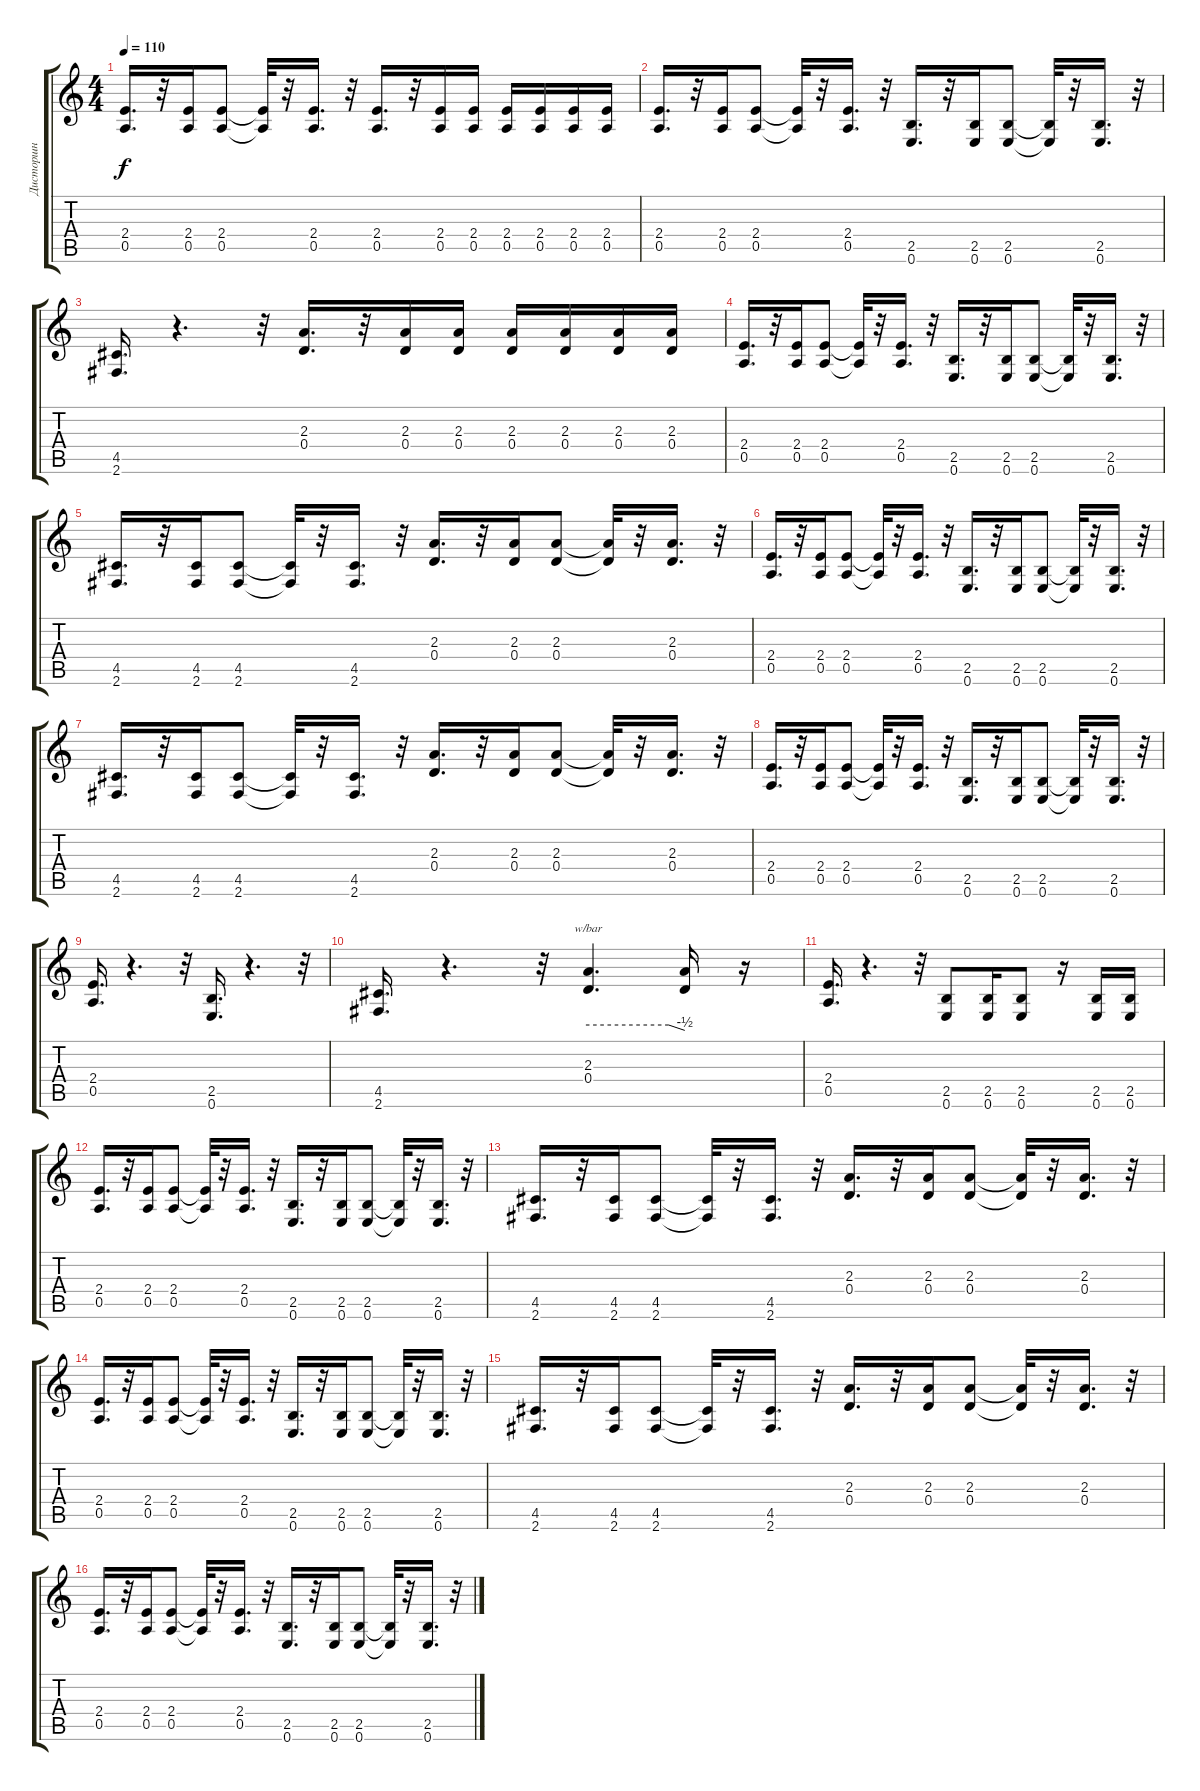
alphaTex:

\track ("Дисторшн" "Дисторшн") {instrument distortionguitar}
\staff {score tabs}
\tuning (E4 B3 G3 D3 A2 E2) {hide}
\ts (4 4)
\tempo 110
\clef g2
\ks c
(2.4 0.5).16{d dy f} r.32 (2.4 0.5).16 (2.4 0.5).8 (2.4{t} 0.5{t}).32 r.32 (2.4 0.5).16{d} r.32 (2.4 0.5).16{d} r.32 (2.4 0.5).16 (2.4 0.5).16 (2.4 0.5).16 (2.4 0.5).16 (2.4 0.5).16 (2.4 0.5).16 |
(2.4 0.5).16{d} r.32 (2.4 0.5).16 (2.4 0.5).8 (2.4{t} 0.5{t}).32 r.32 (2.4 0.5).16{d} r.32 (2.5 0.6).16{d} r.32 (2.5 0.6).16 (2.5 0.6).8 (2.5{t} 0.6{t}).32 r.32 (2.5 0.6).16{d} r.32 |
(4.5 2.6).16{d} r.4{d} r.32 (2.3 0.4).16{d} r.32 (2.3 0.4).16 (2.3 0.4).16 (2.3 0.4).16 (2.3 0.4).16 (2.3 0.4).16 (2.3 0.4).16 |
(2.4 0.5).16{d} r.32 (2.4 0.5).16 (2.4 0.5).8 (2.4{t} 0.5{t}).32 r.32 (2.4 0.5).16{d} r.32 (2.5 0.6).16{d} r.32 (2.5 0.6).16 (2.5 0.6).8 (2.5{t} 0.6{t}).32 r.32 (2.5 0.6).16{d} r.32 |
(4.5 2.6).16{d} r.32 (4.5 2.6).16 (4.5 2.6).8 (4.5{t} 2.6{t}).32 r.32 (4.5 2.6).16{d} r.32 (2.3 0.4).16{d} r.32 (2.3 0.4).16 (2.3 0.4).8 (2.3{t} 0.4{t}).32 r.32 (2.3 0.4).16{d} r.32 |
(2.4 0.5).16{d} r.32 (2.4 0.5).16 (2.4 0.5).8 (2.4{t} 0.5{t}).32 r.32 (2.4 0.5).16{d} r.32 (2.5 0.6).16{d} r.32 (2.5 0.6).16 (2.5 0.6).8 (2.5{t} 0.6{t}).32 r.32 (2.5 0.6).16{d} r.32 |
(4.5 2.6).16{d} r.32 (4.5 2.6).16 (4.5 2.6).8 (4.5{t} 2.6{t}).32 r.32 (4.5 2.6).16{d} r.32 (2.3 0.4).16{d} r.32 (2.3 0.4).16 (2.3 0.4).8 (2.3{t} 0.4{t}).32 r.32 (2.3 0.4).16{d} r.32 |
(2.4 0.5).16{d} r.32 (2.4 0.5).16 (2.4 0.5).8 (2.4{t} 0.5{t}).32 r.32 (2.4 0.5).16{d} r.32 (2.5 0.6).16{d} r.32 (2.5 0.6).16 (2.5 0.6).8 (2.5{t} 0.6{t}).32 r.32 (2.5 0.6).16{d} r.32 |
(2.4 0.5).16{d} r.4{d} r.32 (2.5 0.6).16{d} r.4{d} r.32 |
(4.5 2.6).16{d} r.4{d} r.32 (2.3 0.4).4{d tbe (custom default 0 0 50 0 60 -2)} (2.3{t} 0.4{t}).16 r.16 |
(2.4 0.5).16{d} r.4{d} r.32 (2.5 0.6).8 (2.5 0.6).16 (2.5 0.6).8 r.16 (2.5 0.6).16 (2.5 0.6).16 |
(2.4 0.5).16{d} r.32 (2.4 0.5).16 (2.4 0.5).8 (2.4{t} 0.5{t}).32 r.32 (2.4 0.5).16{d} r.32 (2.5 0.6).16{d} r.32 (2.5 0.6).16 (2.5 0.6).8 (2.5{t} 0.6{t}).32 r.32 (2.5 0.6).16{d} r.32 |
(4.5 2.6).16{d} r.32 (4.5 2.6).16 (4.5 2.6).8 (4.5{t} 2.6{t}).32 r.32 (4.5 2.6).16{d} r.32 (2.3 0.4).16{d} r.32 (2.3 0.4).16 (2.3 0.4).8 (2.3{t} 0.4{t}).32 r.32 (2.3 0.4).16{d} r.32 |
(2.4 0.5).16{d} r.32 (2.4 0.5).16 (2.4 0.5).8 (2.4{t} 0.5{t}).32 r.32 (2.4 0.5).16{d} r.32 (2.5 0.6).16{d} r.32 (2.5 0.6).16 (2.5 0.6).8 (2.5{t} 0.6{t}).32 r.32 (2.5 0.6).16{d} r.32 |
(4.5 2.6).16{d} r.32 (4.5 2.6).16 (4.5 2.6).8 (4.5{t} 2.6{t}).32 r.32 (4.5 2.6).16{d} r.32 (2.3 0.4).16{d} r.32 (2.3 0.4).16 (2.3 0.4).8 (2.3{t} 0.4{t}).32 r.32 (2.3 0.4).16{d} r.32 |
(2.4 0.5).16{d} r.32 (2.4 0.5).16 (2.4 0.5).8 (2.4{t} 0.5{t}).32 r.32 (2.4 0.5).16{d} r.32 (2.5 0.6).16{d} r.32 (2.5 0.6).16 (2.5 0.6).8 (2.5{t} 0.6{t}).32 r.32 (2.5 0.6).16{d} r.32
